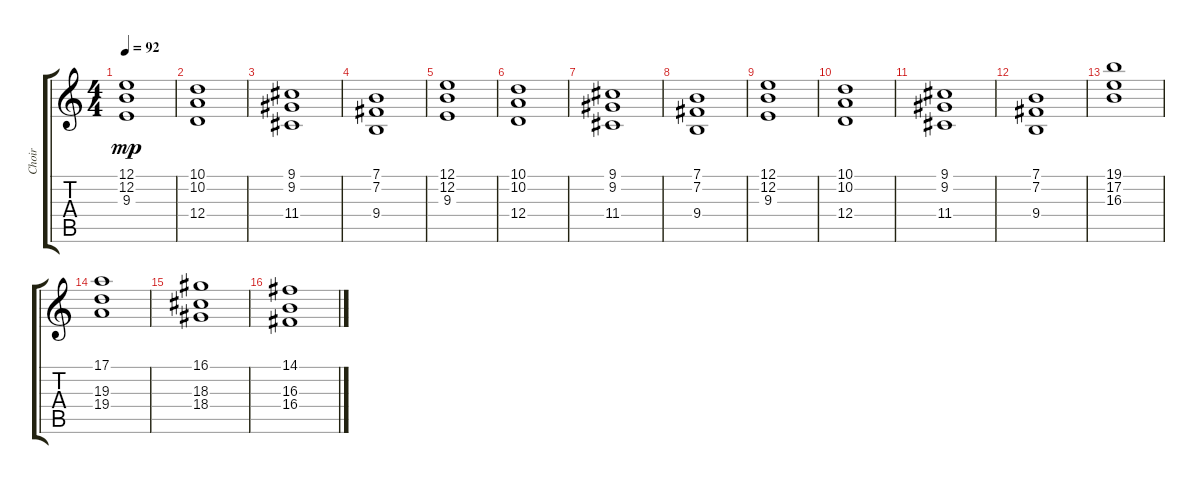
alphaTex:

\track ("Choir" "Choir") {instrument choiraahs}
\staff {score tabs}
\tuning (E4 B3 G3 D3 A2 E2) {hide}
\ts (4 4)
\tempo 92
\clef g2
\ks c
(12.1 12.2 9.3).1{dy mp} |
(10.1 10.2 12.4).1 |
(9.1 9.2 11.4).1 |
(7.1 7.2 9.4).1 |
(12.1 12.2 9.3).1 |
(10.1 10.2 12.4).1 |
(9.1 9.2 11.4).1 |
(7.1 7.2 9.4).1 |
(12.1 12.2 9.3).1 |
(10.1 10.2 12.4).1 |
(9.1 9.2 11.4).1 |
(7.1 7.2 9.4).1 |
(19.1 17.2 16.3).1 |
(17.1 19.3 19.4).1 |
(16.1 18.3 18.4).1 |
(14.1 16.3 16.4).1
